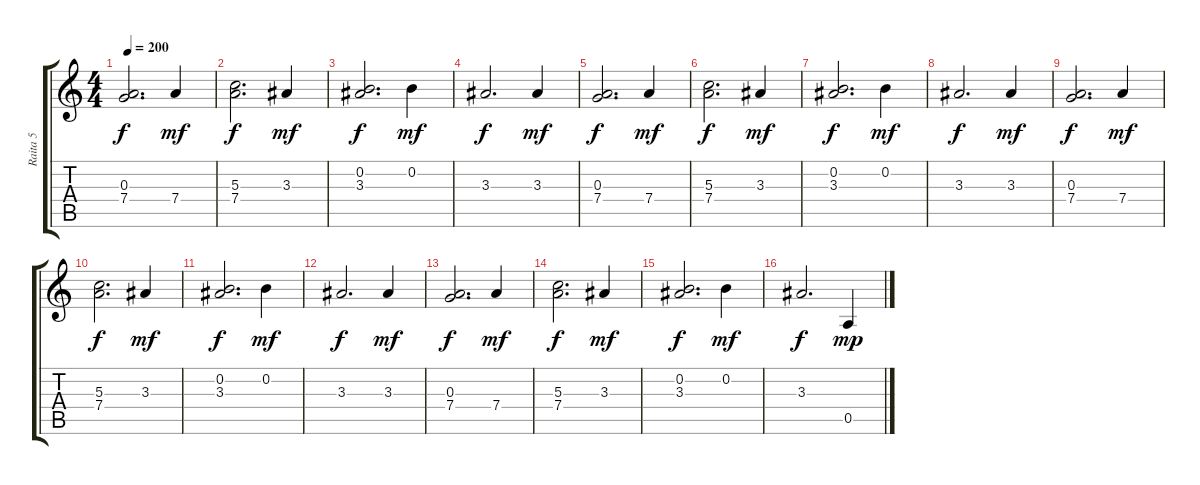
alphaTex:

\track ("Raita 5" "Raita 5") {instrument acousticguitarsteel}
\staff {score tabs}
\tuning (E4 B3 G3 D3 A2 E2) {hide}
\ts (4 4)
\tempo 200
\clef g2
\ks c
(0.3 7.4).2{d dy f} 7.4.4{dy mf} |
(5.3 7.4).2{d dy f} 3.3.4{dy mf} |
(0.2 3.3).2{d dy f} 0.2.4{dy mf} |
3.3.2{d dy f} 3.3.4{dy mf} |
(0.3 7.4).2{d dy f} 7.4.4{dy mf} |
(5.3 7.4).2{d dy f} 3.3.4{dy mf} |
(0.2 3.3).2{d dy f} 0.2.4{dy mf} |
3.3.2{d dy f} 3.3.4{dy mf} |
(0.3 7.4).2{d dy f} 7.4.4{dy mf} |
(5.3 7.4).2{d dy f} 3.3.4{dy mf} |
(0.2 3.3).2{d dy f} 0.2.4{dy mf} |
3.3.2{d dy f} 3.3.4{dy mf} |
(0.3 7.4).2{d dy f} 7.4.4{dy mf} |
(5.3 7.4).2{d dy f} 3.3.4{dy mf} |
(0.2 3.3).2{d dy f} 0.2.4{dy mf} |
3.3.2{d dy f} 0.5.4{dy mp}
